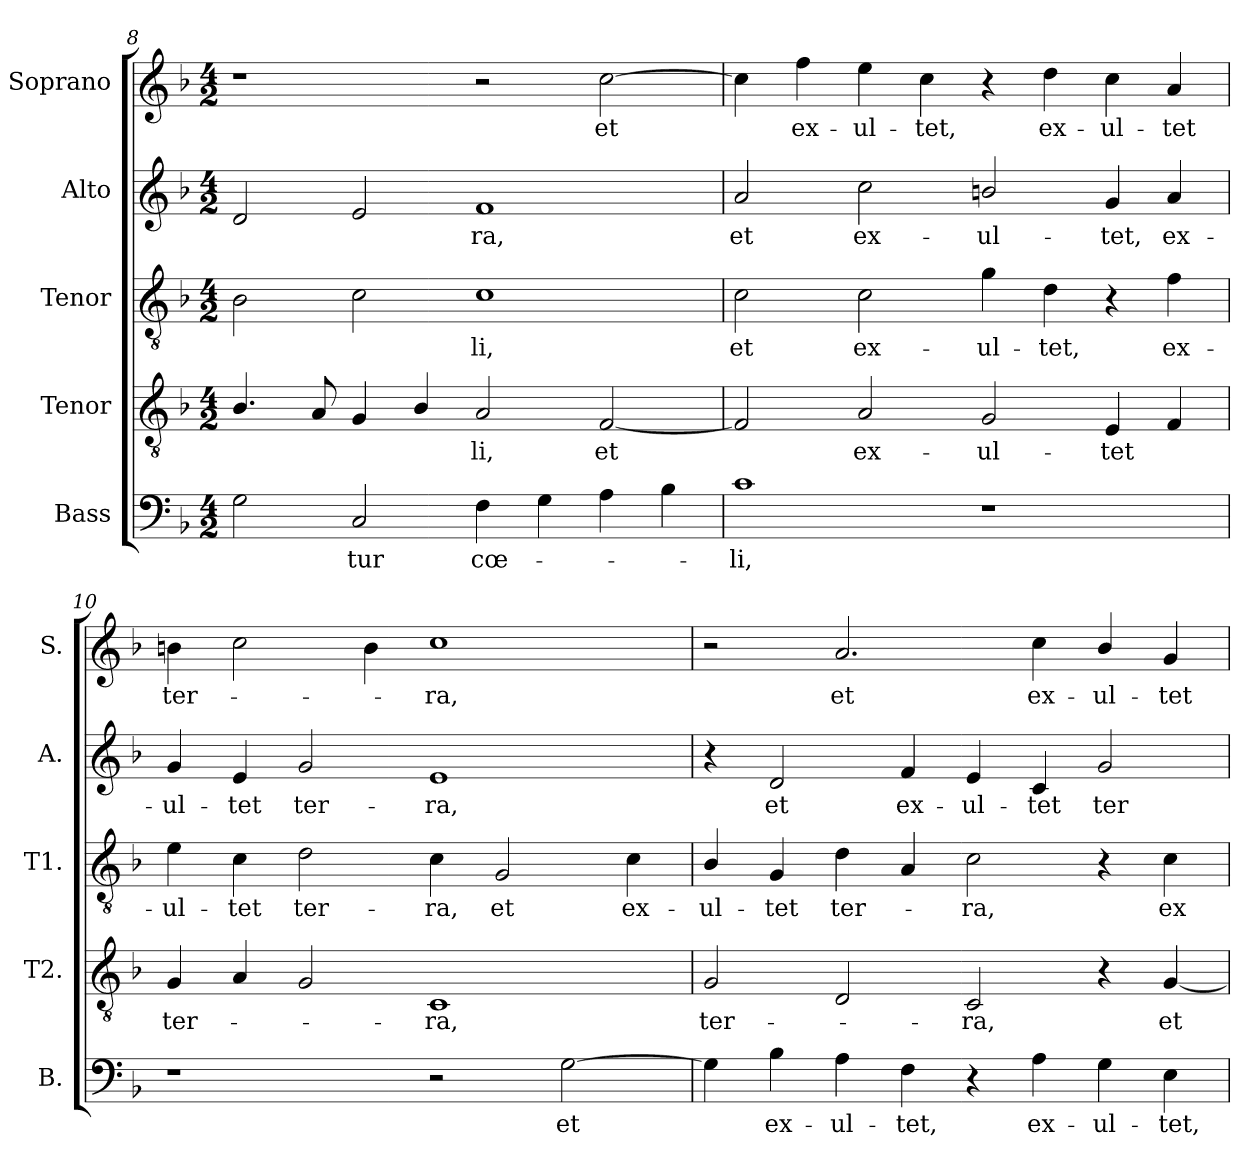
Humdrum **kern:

**kern	**text	**kern	**text	**kern	**text	**kern	**text	**kern	**text
*part5	*part5	*part4	*part4	*part3	*part3	*part2	*part2	*part1	*part1
*staff5	*staff5	*staff4	*staff4	*staff3	*staff3	*staff2	*staff2	*staff1	*staff1
*I"Bass	*	*I"Tenor	*	*I"Tenor	*	*I"Alto	*	*I"Soprano	*
*I'B.	*	*I'T2.	*	*I'T1.	*	*I'A.	*	*I'S.	*
*clefF4	*	*clefGv2	*	*clefGv2	*	*clefG2	*	*clefG2	*
*	*	*ITrd7c12	*	*ITrd7c12	*	*	*	*	*
*k[b-]	*	*k[b-]	*	*k[b-]	*	*k[b-]	*	*k[b-]	*
*F:	*	*F:	*	*F:	*	*F:	*	*F:	*
*M4/2	*	*M4/2	*	*M4/2	*	*M4/2	*	*M4/2	*
=8	=8	=8	=8	=8	=8	=8	=8	=8	=8
2Gi\	.	4.BB-i/	.	2BB-i\	.	2di/	.	1r	.
.	.	8AAi/	.	.	.	.	.	.	.
!	!LO:LY:b:color=#000000	!	!	!	!	!	!	!	!
2Ci/	-tur	4GGi/	.	2Ci\	.	2ei/	.	.	.
.	.	4BB-i/	.	.	.	.	.	.	.
!	!LO:LY:b:color=#000000	!	!	!	!	!	!	!	!
!	!	!	!LO:LY:b:color=#000000	!	!	!	!	!	!
!	!	!	!	!	!LO:LY:b:color=#000000	!	!	!	!
!	!	!	!	!	!	!	!LO:LY:b:color=#000000	!	!
4Fi\	cœ-	2AAi/	-li,	1Ci	-li,	1fi	-ra,	2r	.
4Gi\	.	.	.	.	.	.	.	.	.
!	!	!	!LO:LY:b:color=#000000	!	!	!	!	!	!
!	!	!	!	!	!	!	!	!	!LO:LY:b:color=#000000
4Ai\	.	[2FFi/	et	.	.	.	.	[2cci\	et
4B-i\	.	.	.	.	.	.	.	.	.
!!LO:LB:g=z
=9	=9	=9	=9	=9	=9	=9	=9	=9	=9
!	!LO:LY:b:color=#000000	!	!	!	!	!	!	!	!
!	!	!	!	!	!LO:LY:b:color=#000000	!	!	!	!
!	!	!	!	!	!	!	!LO:LY:b:color=#000000	!	!
1ci	-li,	2FFi/]	.	2Ci\	et	2ai/	et	4cci\]	.
!	!	!	!	!	!	!	!	!	!LO:LY:b:color=#000000
.	.	.	.	.	.	.	.	4ffi\	ex-
!	!	!	!LO:LY:b:color=#000000	!	!	!	!	!	!
!	!	!	!	!	!LO:LY:b:color=#000000	!	!	!	!
!	!	!	!	!	!	!	!LO:LY:b:color=#000000	!	!
!	!	!	!	!	!	!	!	!	!LO:LY:b:color=#000000
.	.	2AAi/	ex-	2Ci\	ex-	2cci\	ex-	4eei\	-ul-
!	!	!	!	!	!	!	!	!	!LO:LY:b:color=#000000
.	.	.	.	.	.	.	.	4cci\	-tet,
!	!	!	!LO:LY:b:color=#000000	!	!	!	!	!	!
!	!	!	!	!	!LO:LY:b:color=#000000	!	!	!	!
!	!	!	!	!	!	!	!LO:LY:b:color=#000000	!	!
1r	.	2GGi/	-ul-	4Gi\	-ul-	2bni/	-ul-	4r	.
!	!	!	!	!	!LO:LY:b:color=#000000	!	!	!	!
!	!	!	!	!	!	!	!	!	!LO:LY:b:color=#000000
.	.	.	.	4Di\	-tet,	.	.	4ddi\	ex-
!	!	!	!LO:LY:b:color=#000000	!	!	!	!	!	!
!	!	!	!	!	!	!	!LO:LY:b:color=#000000	!	!
!	!	!	!	!	!	!	!	!	!LO:LY:b:color=#000000
.	.	4EEi/	-tet	4r	.	4gi/	-tet,	4cci\	-ul-
!	!	!	!	!	!LO:LY:b:color=#000000	!	!	!	!
!	!	!	!	!	!	!	!LO:LY:b:color=#000000	!	!
!	!	!	!	!	!	!	!	!	!LO:LY:b:color=#000000
.	.	4FFi/	.	4Fi\	ex-	4ai/	ex-	4ai/	-tet
=10	=10	=10	=10	=10	=10	=10	=10	=10	=10
!	!	!	!LO:LY:b:color=#000000	!	!	!	!	!	!
!	!	!	!	!	!LO:LY:b:color=#000000	!	!	!	!
!	!	!	!	!	!	!	!LO:LY:b:color=#000000	!	!
!	!	!	!	!	!	!	!	!	!LO:LY:b:color=#000000
1r	.	4GGi/	ter-	4Ei\	-ul-	4gi/	-ul-	4bni\	ter-
!	!	!	!	!	!LO:LY:b:color=#000000	!	!	!	!
!	!	!	!	!	!	!	!LO:LY:b:color=#000000	!	!
.	.	4AAi/	.	4Ci\	-tet	4ei/	-tet	2cci\	.
!	!	!	!	!	!LO:LY:b:color=#000000	!	!	!	!
!	!	!	!	!	!	!	!LO:LY:b:color=#000000	!	!
.	.	2GGi/	.	2Di\	ter-	2gi/	ter-	.	.
.	.	.	.	.	.	.	.	4bi\	.
!	!	!	!LO:LY:b:color=#000000	!	!	!	!	!	!
!	!	!	!	!	!LO:LY:b:color=#000000	!	!	!	!
!	!	!	!	!	!	!	!LO:LY:b:color=#000000	!	!
!	!	!	!	!	!	!	!	!	!LO:LY:b:color=#000000
2r	.	1CCi	-ra,	4Ci\	-ra,	1ei	-ra,	1cci	-ra,
!	!	!	!	!	!LO:LY:b:color=#000000	!	!	!	!
.	.	.	.	2GGi/	et	.	.	.	.
!	!LO:LY:b:color=#000000	!	!	!	!	!	!	!	!
[2Gi\	et	.	.	.	.	.	.	.	.
!	!	!	!	!	!LO:LY:b:color=#000000	!	!	!	!
.	.	.	.	4Ci\	ex-	.	.	.	.
=11	=11	=11	=11	=11	=11	=11	=11	=11	=11
!	!	!	!LO:LY:b:color=#000000	!	!	!	!	!	!
!	!	!	!	!	!LO:LY:b:color=#000000	!	!	!	!
4Gi\]	.	2GGi/	ter-	4BB-i/	-ul-	4r	.	2r	.
!	!LO:LY:b:color=#000000	!	!	!	!	!	!	!	!
!	!	!	!	!	!LO:LY:b:color=#000000	!	!	!	!
!	!	!	!	!	!	!	!LO:LY:b:color=#000000	!	!
4B-i\	ex-	.	.	4GGi/	-tet	2di/	et	.	.
!	!LO:LY:b:color=#000000	!	!	!	!	!	!	!	!
!	!	!	!	!	!LO:LY:b:color=#000000	!	!	!	!
!	!	!	!	!	!	!	!	!	!LO:LY:b:color=#000000
4Ai\	-ul-	2DDi/	.	4Di\	ter-	.	.	2.ai/	et
!	!LO:LY:b:color=#000000	!	!	!	!	!	!	!	!
!	!	!	!	!	!	!	!LO:LY:b:color=#000000	!	!
4Fi\	-tet,	.	.	4AAi/	.	4fi/	ex-	.	.
!	!	!	!LO:LY:b:color=#000000	!	!	!	!	!	!
!	!	!	!	!	!LO:LY:b:color=#000000	!	!	!	!
!	!	!	!	!	!	!	!LO:LY:b:color=#000000	!	!
4r	.	2CCi/	-ra,	2Ci\	-ra,	4ei/	-ul-	.	.
!	!LO:LY:b:color=#000000	!	!	!	!	!	!	!	!
!	!	!	!	!	!	!	!LO:LY:b:color=#000000	!	!
!	!	!	!	!	!	!	!	!	!LO:LY:b:color=#000000
4Ai\	ex-	.	.	.	.	4ci/	-tet	4cci\	ex-
!	!LO:LY:b:color=#000000	!	!	!	!	!	!	!	!
!	!	!	!	!	!	!	!LO:LY:b:color=#000000	!	!
!	!	!	!	!	!	!	!	!	!LO:LY:b:color=#000000
4Gi\	-ul-	4r	.	4r	.	2gi/	ter-	4b-i/	-ul-
!	!LO:LY:b:color=#000000	!	!	!	!	!	!	!	!
!	!	!	!LO:LY:b:color=#000000	!	!	!	!	!	!
!	!	!	!	!	!LO:LY:b:color=#000000	!	!	!	!
!	!	!	!	!	!	!	!	!	!LO:LY:b:color=#000000
4Ei\	-tet,	[4GGi/	et	4Ci\	ex-	.	.	4gi/	-tet
=	=	=	=	=	=	=	=	=	=
*-	*-	*-	*-	*-	*-	*-	*-	*-	*-
